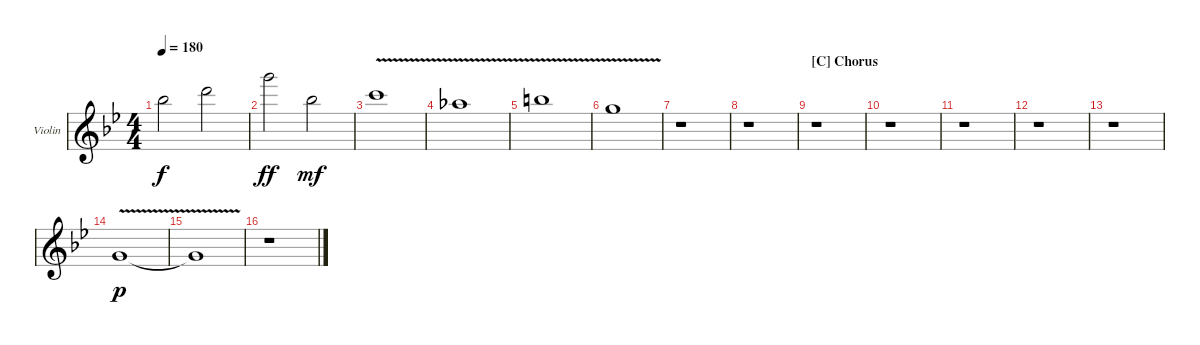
\defaultSystemsLayout 4
\bracketExtendMode groupsimilarinstruments
\firstSystemTrackNameOrientation horizontal
\otherSystemsTrackNameOrientation horizontal
\track ("Violin" "Violin") {instrument violin}
\staff {score}
\tuning (E5 A4 D4 G3)
\ts (4 4)
\tempo 180
\clef g2
\scale
0.333333
\ks bb
6.1.2{dy f} 10.1.2 |
\scale
0.333333 15.1.2{dy ff} 20.3.2{dy mf} |
\scale
0.333333 22.3{v}.1 |
\scale
0.333333 18.3{v}.1 |
\scale
0.333333 14.2{v}.1 |
\scale
0.333333 17.3{v}.1 |
\scale
0.333333 r.1 |
\scale
0.333333 r.1 |
\section ("C" "Chorus")
\scale
0.333333 r.1 |
\scale
0.333333 r.1 |
\scale
0.333333 r.1 |
\scale
0.333333 r.1 |
\scale
0.333333 r.1 |
\scale
0.333333 5.3{v}.1{dy p} |
\scale
0.333333 5.3{v t}.1 |
\scale
0.333333 r.1
